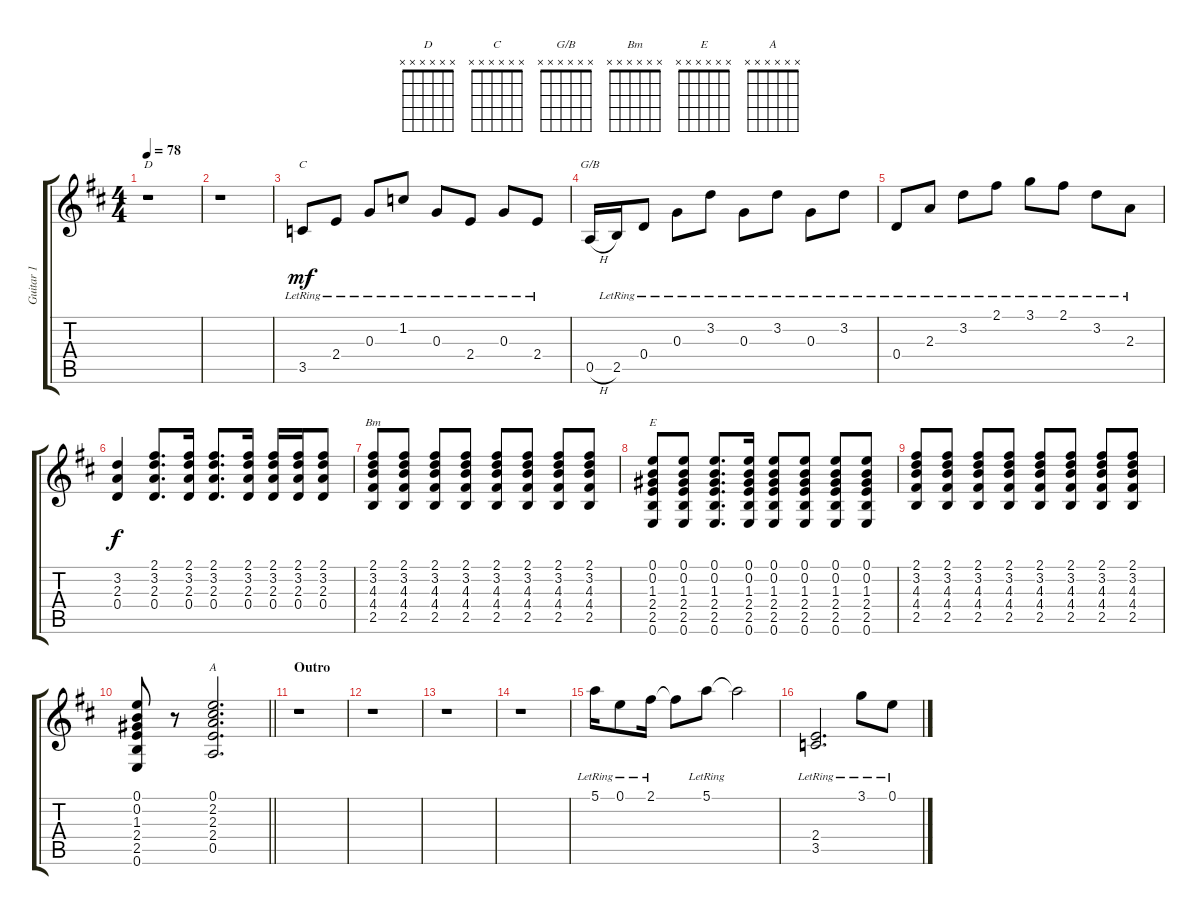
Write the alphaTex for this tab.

\track ("Guitar 1" "Guitar 1") {instrument electricguitarjazz}
\staff {score tabs}
\tuning (E4 B3 G3 D3 A2 E2) {hide}
\chord ("D" x x x x x x)
\chord ("C" x x x x x x)
\chord ("G/B" x x x x x x)
\chord ("Bm" x x x x x x)
\chord ("E" x x x x x x)
\chord ("A" x x x x x x)
\ts (4 4)
\tempo 78
\clef g2
\ks d
r.1{ch "D" dy f} |
r.1 |
3.5{lr}.8{ch "C" dy mf} 2.4{lr}.8 0.3{lr}.8 1.2{lr}.8 0.3{lr}.8 2.4{lr}.8 0.3{lr}.8 2.4{lr}.8 |
0.5{h}.16{ch "G/B"} 2.5{lr}.16 0.4{lr}.8 0.3{lr}.8 3.2{lr}.8 0.3{lr}.8 3.2{lr}.8 0.3{lr}.8 3.2{lr}.8 |
0.4{lr}.8 2.3{lr}.8 3.2{lr}.8 2.1{lr}.8 3.1{lr}.8 2.1{lr}.8 3.2{lr}.8 2.3{lr}.8 |
(3.2 2.3 0.4).4{dy f} (2.1 3.2 2.3 0.4).8{d} (2.1 3.2 2.3 0.4).16 (2.1 3.2 2.3 0.4).8{d} (2.1 3.2 2.3 0.4).16 (2.1 3.2 2.3 0.4).16 (2.1 3.2 2.3 0.4).16 (2.1 3.2 2.3 0.4).8 |
(2.1 3.2 4.3 4.4 2.5).8{ch "Bm"} (2.1 3.2 4.3 4.4 2.5).8 (2.1 3.2 4.3 4.4 2.5).8 (2.1 3.2 4.3 4.4 2.5).8 (2.1 3.2 4.3 4.4 2.5).8 (2.1 3.2 4.3 4.4 2.5).8 (2.1 3.2 4.3 4.4 2.5).8 (2.1 3.2 4.3 4.4 2.5).8 |
(0.1 0.2 1.3 2.4 2.5 0.6).8{ch "E"} (0.1 0.2 1.3 2.4 2.5 0.6).8 (0.1 0.2 1.3 2.4 2.5 0.6).8{d} (0.1 0.2 1.3 2.4 2.5 0.6).16 (0.1 0.2 1.3 2.4 2.5 0.6).8 (0.1 0.2 1.3 2.4 2.5 0.6).8 (0.1 0.2 1.3 2.4 2.5 0.6).8 (0.1 0.2 1.3 2.4 2.5 0.6).8 |
(2.1 3.2 4.3 4.4 2.5).8 (2.1 3.2 4.3 4.4 2.5).8 (2.1 3.2 4.3 4.4 2.5).8 (2.1 3.2 4.3 4.4 2.5).8 (2.1 3.2 4.3 4.4 2.5).8 (2.1 3.2 4.3 4.4 2.5).8 (2.1 3.2 4.3 4.4 2.5).8 (2.1 3.2 4.3 4.4 2.5).8 |
\barLineRight lightlight
(0.1 0.2 1.3 2.4 2.5 0.6).8 r.8 (0.1 2.2 2.3 2.4 0.5).2{d ch "A"} |
\section ("" "Outro ")
r.1 |
r.1 |
r.1 |
r.1 |
5.1{lr}.16 0.1{lr}.8 2.1{lr}.16 2.1{t}.8 5.1{lr}.8 5.1{t}.2 |
(2.4{lr} 3.5{lr}).2{d} 3.1{lr}.8 0.1{lr}.8
